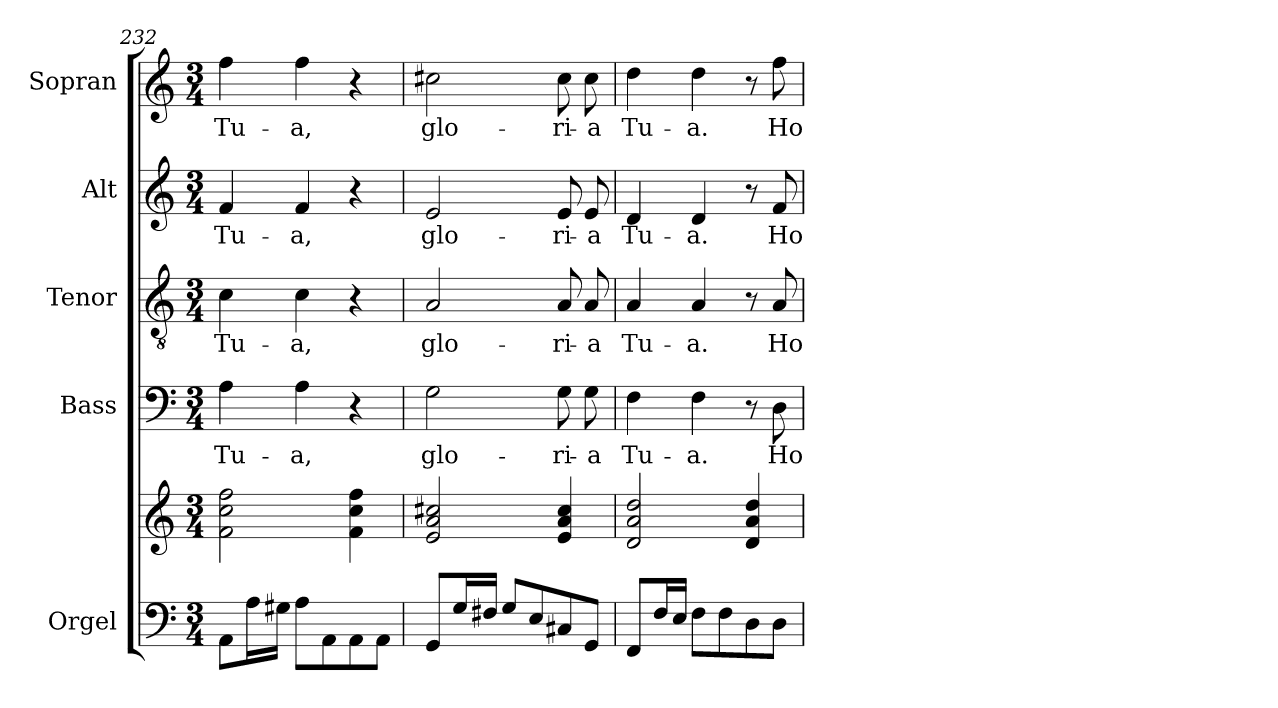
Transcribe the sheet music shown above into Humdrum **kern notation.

**kern	**kern	**kern	**text	**kern	**text	**kern	**text	**kern	**text
*part5	*part5	*part4	*part4	*part3	*part3	*part2	*part2	*part1	*part1
*staff6	*staff5	*staff4	*staff4	*staff3	*staff3	*staff2	*staff2	*staff1	*staff1
*I"Orgel	*	*I"Bass	*	*I"Tenor	*	*I"Alt	*	*I"Sopran	*
*I'Org.	*	*I'B.	*	*I'T.	*	*I'A.	*	*I'S.	*
*clefF4	*clefG2	*clefF4	*	*clefGv2	*	*clefG2	*	*clefG2	*
*k[]	*k[]	*k[]	*	*k[]	*	*k[]	*	*k[]	*
*C:	*C:	*C:	*	*C:	*	*C:	*	*C:	*
*M3/4	*M3/4	*M3/4	*	*M3/4	*	*M3/4	*	*M3/4	*
=232	=232	=232	=232	=232	=232	=232	=232	=232	=232
!	!	!	!LO:LY:b	!	!LO:LY:b	!	!LO:LY:b	!	!LO:LY:b
8AA\L	2f\ 2cc\ 2ff\	4A\	Tu-	4c\	Tu-	4f/	Tu-	4ff\	Tu-
16A\L	.	.	.	.	.	.	.	.	.
16G#X\JJ	.	.	.	.	.	.	.	.	.
!	!	!	!LO:LY:b	!	!LO:LY:b	!	!LO:LY:b	!	!LO:LY:b
8A\L	.	4A\	-a,	4c\	-a,	4f/	-a,	4ff\	-a,
8AA\	.	.	.	.	.	.	.	.	.
8AA\	4f\ 4cc\ 4ff\	4r	.	4r	.	4r	.	4r	.
8AA\J	.	.	.	.	.	.	.	.	.
=233	=233	=233	=233	=233	=233	=233	=233	=233	=233
!	!	!	!LO:LY:b	!	!LO:LY:b	!	!LO:LY:b	!	!LO:LY:b
8GG/L	2e/ 2a/ 2cc#X/	2G\	glo-	2A/	glo-	2e/	glo-	2cc#X\	glo-
16G/L	.	.	.	.	.	.	.	.	.
16F#X/JJ	.	.	.	.	.	.	.	.	.
8G/L	.	.	.	.	.	.	.	.	.
8E/	.	.	.	.	.	.	.	.	.
!	!	!	!LO:LY:b	!	!LO:LY:b	!	!LO:LY:b	!	!LO:LY:b
8C#X/	4e/ 4a/ 4cc#/	8G\	-ri-	8A/	-ri-	8e/	-ri-	8cc#\	-ri-
!	!	!	!LO:LY:b	!	!LO:LY:b	!	!LO:LY:b	!	!LO:LY:b
8GG/J	.	8G\	-a	8A/	-a	8e/	-a	8cc#\	-a
=234	=234	=234	=234	=234	=234	=234	=234	=234	=234
!	!	!	!LO:LY:b	!	!LO:LY:b	!	!LO:LY:b	!	!LO:LY:b
8FF/L	2d/ 2a/ 2dd/	4F\	Tu-	4A/	Tu-	4d/	Tu-	4dd\	Tu-
16F/L	.	.	.	.	.	.	.	.	.
16E/JJ	.	.	.	.	.	.	.	.	.
!	!	!	!LO:LY:b	!	!LO:LY:b	!	!LO:LY:b	!	!LO:LY:b
8F\L	.	4F\	-a.	4A/	-a.	4d/	-a.	4dd\	-a.
8F\	.	.	.	.	.	.	.	.	.
8D\	4d/ 4a/ 4dd/	8r	.	8r	.	8r	.	8r	.
!	!	!	!LO:LY:b	!	!LO:LY:b	!	!LO:LY:b	!	!LO:LY:b
8D\J	.	8D\	Ho-	8A/	Ho-	8f/	Ho-	8ff\	Ho-
=	=	=	=	=	=	=	=	=	=
*-	*-	*-	*-	*-	*-	*-	*-	*-	*-
